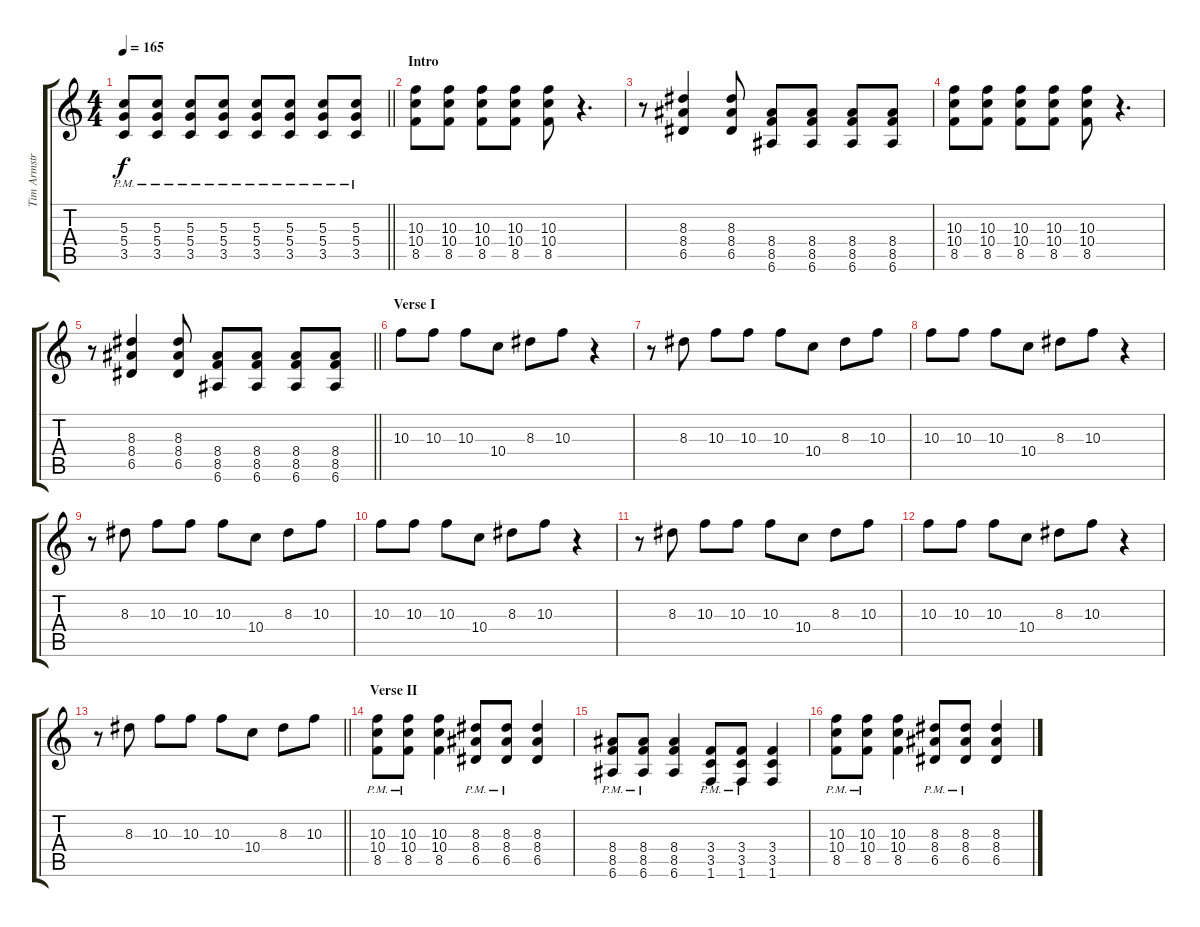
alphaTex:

\track ("Tim Armstrong" "Tim Armstr") {instrument distortionguitar}
\staff {score tabs}
\tuning (E4 B3 G3 D3 A2 E2) {hide}
\ts (4 4)
\tempo 165
\clef g2
\barLineRight lightlight
\ks c
(5.3{pm} 5.4{pm} 3.5{pm}).8{dy f} (5.3{pm} 5.4{pm} 3.5{pm}).8 (5.3{pm} 5.4{pm} 3.5{pm}).8 (5.3{pm} 5.4{pm} 3.5{pm}).8 (5.3{pm} 5.4{pm} 3.5{pm}).8 (5.3{pm} 5.4{pm} 3.5{pm}).8 (5.3{pm} 5.4{pm} 3.5{pm}).8 (5.3{pm} 5.4{pm} 3.5{pm}).8 |
\section ("" "Intro")
(10.3 10.4 8.5).8 (10.3 10.4 8.5).8 (10.3 10.4 8.5).8 (10.3 10.4 8.5).8 (10.3 10.4 8.5).8 r.4{d} |
r.8 (8.3 8.4 6.5).4 (8.3 8.4 6.5).8 (8.4 8.5 6.6).8 (8.4 8.5 6.6).8 (8.4 8.5 6.6).8 (8.4 8.5 6.6).8 |
(10.3 10.4 8.5).8 (10.3 10.4 8.5).8 (10.3 10.4 8.5).8 (10.3 10.4 8.5).8 (10.3 10.4 8.5).8 r.4{d} |
\barLineRight lightlight
r.8 (8.3 8.4 6.5).4 (8.3 8.4 6.5).8 (8.4 8.5 6.6).8 (8.4 8.5 6.6).8 (8.4 8.5 6.6).8 (8.4 8.5 6.6).8 |
\section ("" "Verse I")
10.3.8 10.3.8 10.3.8 10.4.8 8.3.8 10.3.8 r.4 |
r.8 8.3.8 10.3.8 10.3.8 10.3.8 10.4.8 8.3.8 10.3.8 |
10.3.8 10.3.8 10.3.8 10.4.8 8.3.8 10.3.8 r.4 |
r.8 8.3.8 10.3.8 10.3.8 10.3.8 10.4.8 8.3.8 10.3.8 |
10.3.8 10.3.8 10.3.8 10.4.8 8.3.8 10.3.8 r.4 |
r.8 8.3.8 10.3.8 10.3.8 10.3.8 10.4.8 8.3.8 10.3.8 |
10.3.8 10.3.8 10.3.8 10.4.8 8.3.8 10.3.8 r.4 |
\barLineRight lightlight
r.8 8.3.8 10.3.8 10.3.8 10.3.8 10.4.8 8.3.8 10.3.8 |
\section ("" "Verse II")
(10.3{pm} 10.4{pm} 8.5{pm}).8 (10.3{pm} 10.4{pm} 8.5{pm}).8 (10.3 10.4 8.5).4 (8.3{pm} 8.4{pm} 6.5{pm}).8 (8.3{pm} 8.4{pm} 6.5{pm}).8 (8.3 8.4 6.5).4 |
(8.4{pm} 8.5{pm} 6.6).8 (8.4{pm} 8.5{pm} 6.6).8 (8.4 8.5 6.6).4 (3.4{pm} 3.5{pm} 1.6).8 (3.4{pm} 3.5{pm} 1.6).8 (3.4 3.5 1.6).4 |
(10.3{pm} 10.4{pm} 8.5{pm}).8 (10.3{pm} 10.4{pm} 8.5{pm}).8 (10.3 10.4 8.5).4 (8.3{pm} 8.4{pm} 6.5{pm}).8 (8.3{pm} 8.4{pm} 6.5{pm}).8 (8.3 8.4 6.5).4
